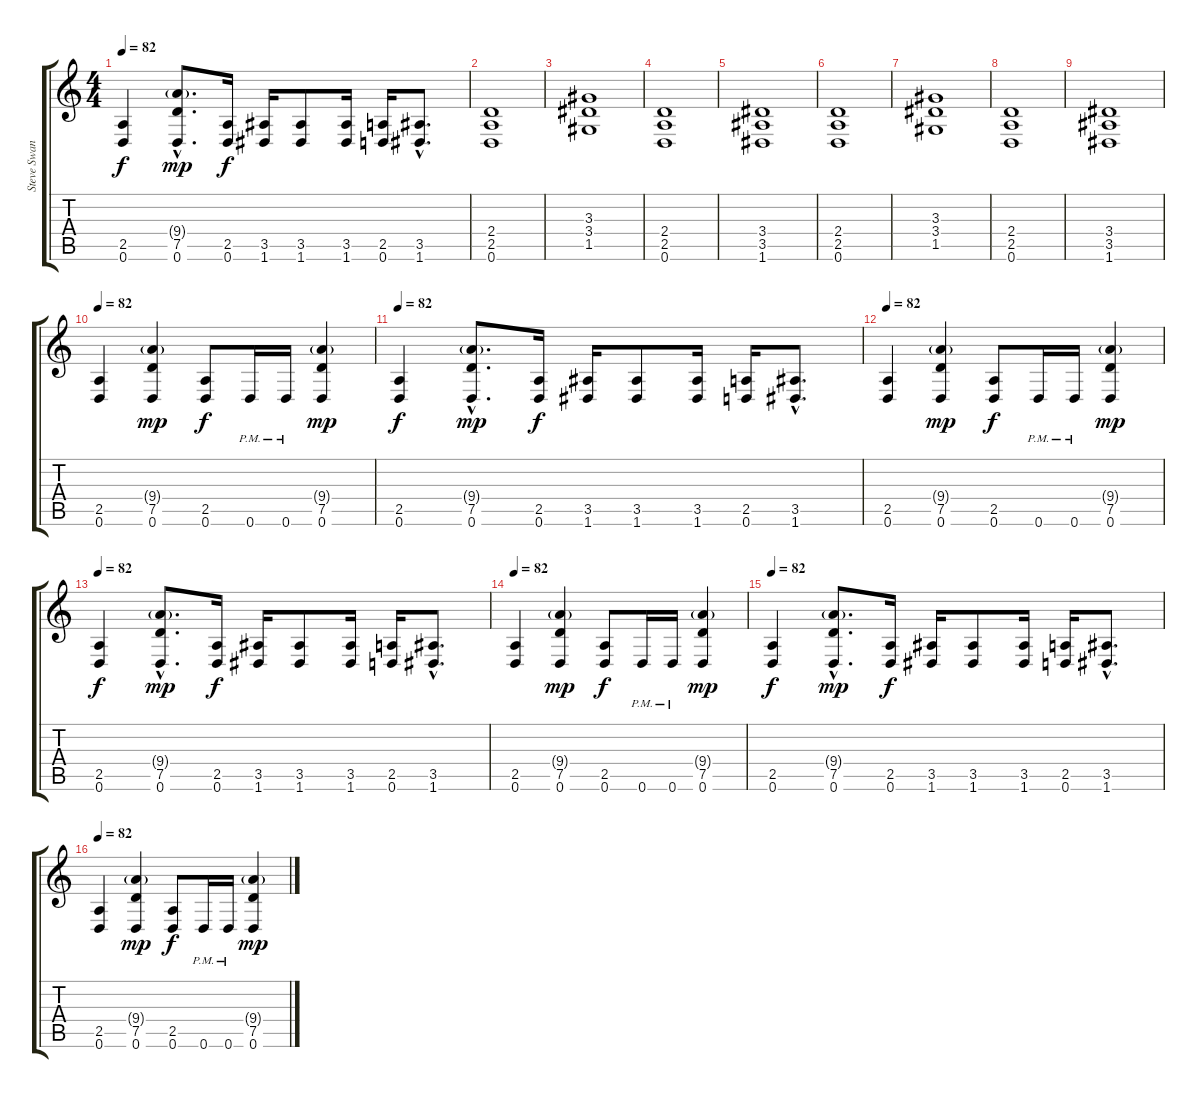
\track ("Steve Swanson (Rythm Guitar + Solo)" "Steve Swan") {instrument overdrivenguitar}
\staff {score tabs}
\tuning (D4 A3 F3 C3 G2 D2) {hide}
\ts (4 4)
\tempo 82
\clef g2
\ks c
(2.5 0.6).4{dy f} (9.4{g hac} 7.5{hac} 0.6{hac}).8{d dy mp} (2.5 0.6).16{dy f} (3.5 1.6).16 (3.5 1.6).8 (3.5 1.6).16 (2.5 0.6).16 (3.5{hac} 1.6{hac}).8{d} |
(2.4 2.5 0.6).1 |
(3.3 3.4 1.5).1 |
(2.4 2.5 0.6).1 |
(3.4 3.5 1.6).1 |
(2.4 2.5 0.6).1 |
(3.3 3.4 1.5).1 |
(2.4 2.5 0.6).1 |
(3.4 3.5 1.6).1 |
\tempo 82
(2.5 0.6).4 (9.4{g} 7.5 0.6).4{dy mp} (2.5 0.6).8{dy f} 0.6{pm}.16 0.6{pm}.16 (9.4{g} 7.5 0.6).4{dy mp} |
\tempo 82
(2.5 0.6).4{dy f} (9.4{g hac} 7.5{hac} 0.6{hac}).8{d dy mp} (2.5 0.6).16{dy f} (3.5 1.6).16 (3.5 1.6).8 (3.5 1.6).16 (2.5 0.6).16 (3.5{hac} 1.6{hac}).8{d} |
\tempo 82
(2.5 0.6).4 (9.4{g} 7.5 0.6).4{dy mp} (2.5 0.6).8{dy f} 0.6{pm}.16 0.6{pm}.16 (9.4{g} 7.5 0.6).4{dy mp} |
\tempo 82
(2.5 0.6).4{dy f} (9.4{g hac} 7.5{hac} 0.6{hac}).8{d dy mp} (2.5 0.6).16{dy f} (3.5 1.6).16 (3.5 1.6).8 (3.5 1.6).16 (2.5 0.6).16 (3.5{hac} 1.6{hac}).8{d} |
\tempo 82
(2.5 0.6).4 (9.4{g} 7.5 0.6).4{dy mp} (2.5 0.6).8{dy f} 0.6{pm}.16 0.6{pm}.16 (9.4{g} 7.5 0.6).4{dy mp} |
\tempo 82
(2.5 0.6).4{dy f} (9.4{g hac} 7.5{hac} 0.6{hac}).8{d dy mp} (2.5 0.6).16{dy f} (3.5 1.6).16 (3.5 1.6).8 (3.5 1.6).16 (2.5 0.6).16 (3.5{hac} 1.6{hac}).8{d} |
\tempo 82
(2.5 0.6).4 (9.4{g} 7.5 0.6).4{dy mp} (2.5 0.6).8{dy f} 0.6{pm}.16 0.6{pm}.16 (9.4{g} 7.5 0.6).4{dy mp}
